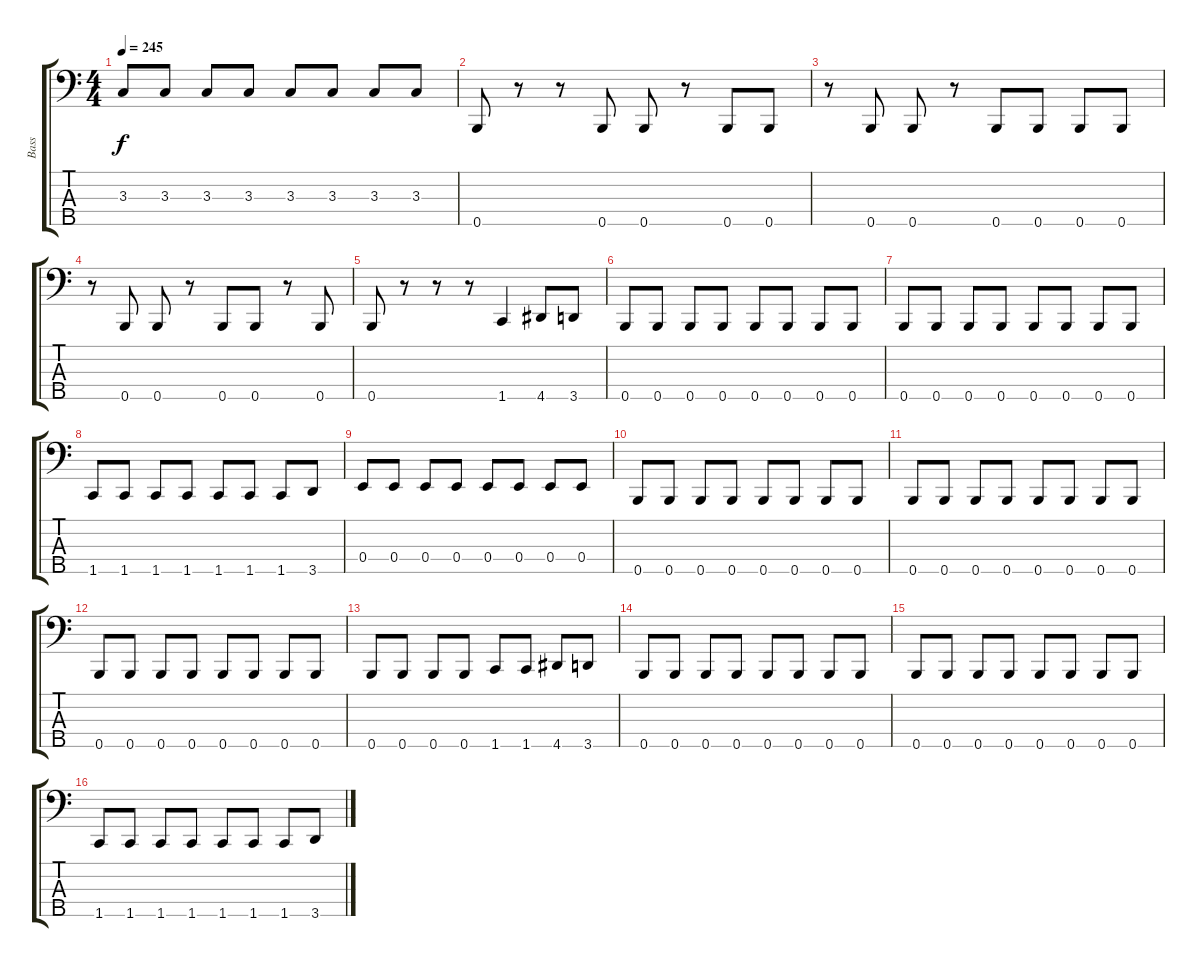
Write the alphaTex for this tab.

\track ("Bass" "Bass") {instrument electricbasspick}
\staff {score tabs}
\tuning (G2 D2 A1 E1 B0) {hide}
\ts (4 4)
\tempo 245
\clef f4
\ks c
3.3.8{dy f} 3.3.8 3.3.8 3.3.8 3.3.8 3.3.8 3.3.8 3.3.8 |
0.5.8 r.8 r.8 0.5.8 0.5.8 r.8 0.5.8 0.5.8 |
r.8 0.5.8 0.5.8 r.8 0.5.8 0.5.8 0.5.8 0.5.8 |
r.8 0.5.8 0.5.8 r.8 0.5.8 0.5.8 r.8 0.5.8 |
0.5.8 r.8 r.8 r.8 1.5.4 4.5.8 3.5.8 |
0.5.8 0.5.8 0.5.8 0.5.8 0.5.8 0.5.8 0.5.8 0.5.8 |
0.5.8 0.5.8 0.5.8 0.5.8 0.5.8 0.5.8 0.5.8 0.5.8 |
1.5.8 1.5.8 1.5.8 1.5.8 1.5.8 1.5.8 1.5.8 3.5.8 |
0.4.8 0.4.8 0.4.8 0.4.8 0.4.8 0.4.8 0.4.8 0.4.8 |
0.5.8 0.5.8 0.5.8 0.5.8 0.5.8 0.5.8 0.5.8 0.5.8 |
0.5.8 0.5.8 0.5.8 0.5.8 0.5.8 0.5.8 0.5.8 0.5.8 |
0.5.8 0.5.8 0.5.8 0.5.8 0.5.8 0.5.8 0.5.8 0.5.8 |
0.5.8 0.5.8 0.5.8 0.5.8 1.5.8 1.5.8 4.5.8 3.5.8 |
0.5.8 0.5.8 0.5.8 0.5.8 0.5.8 0.5.8 0.5.8 0.5.8 |
0.5.8 0.5.8 0.5.8 0.5.8 0.5.8 0.5.8 0.5.8 0.5.8 |
1.5.8 1.5.8 1.5.8 1.5.8 1.5.8 1.5.8 1.5.8 3.5.8
